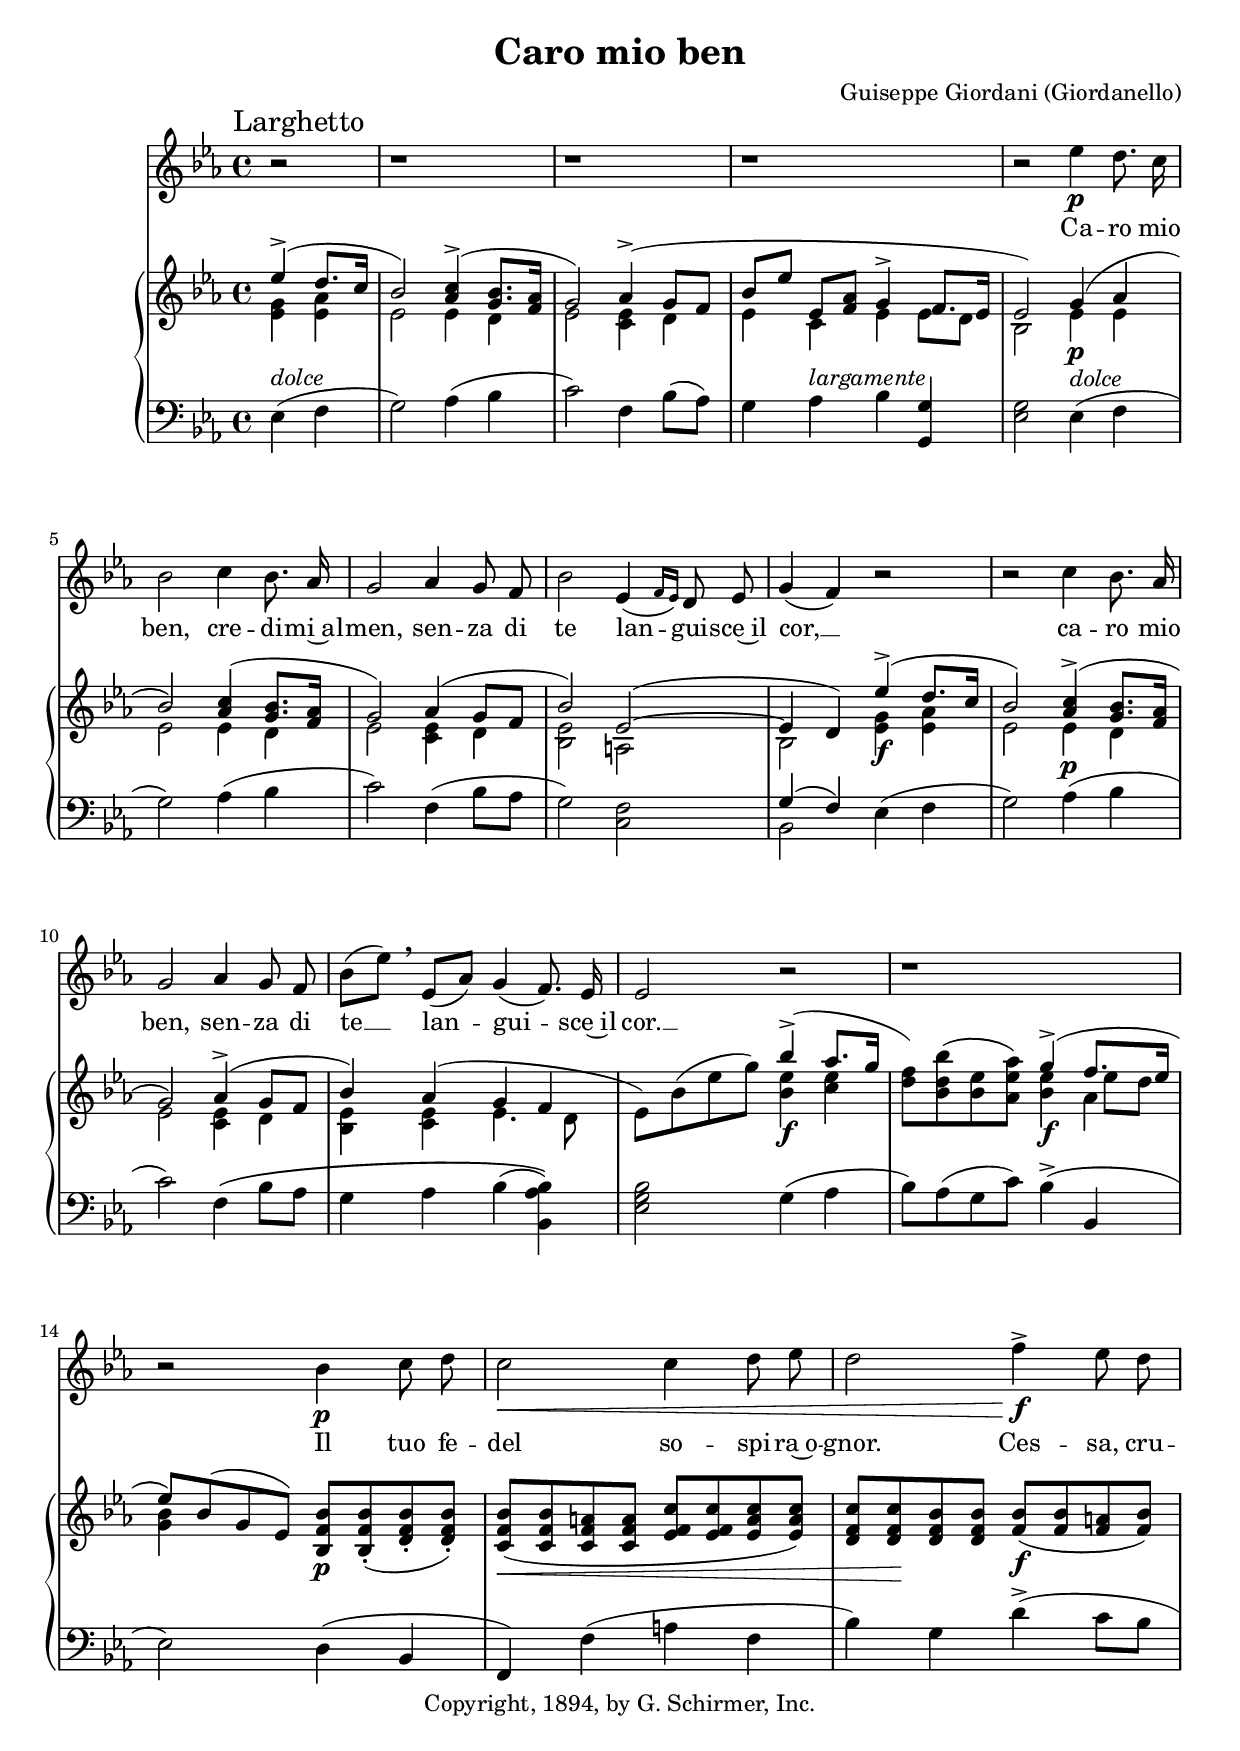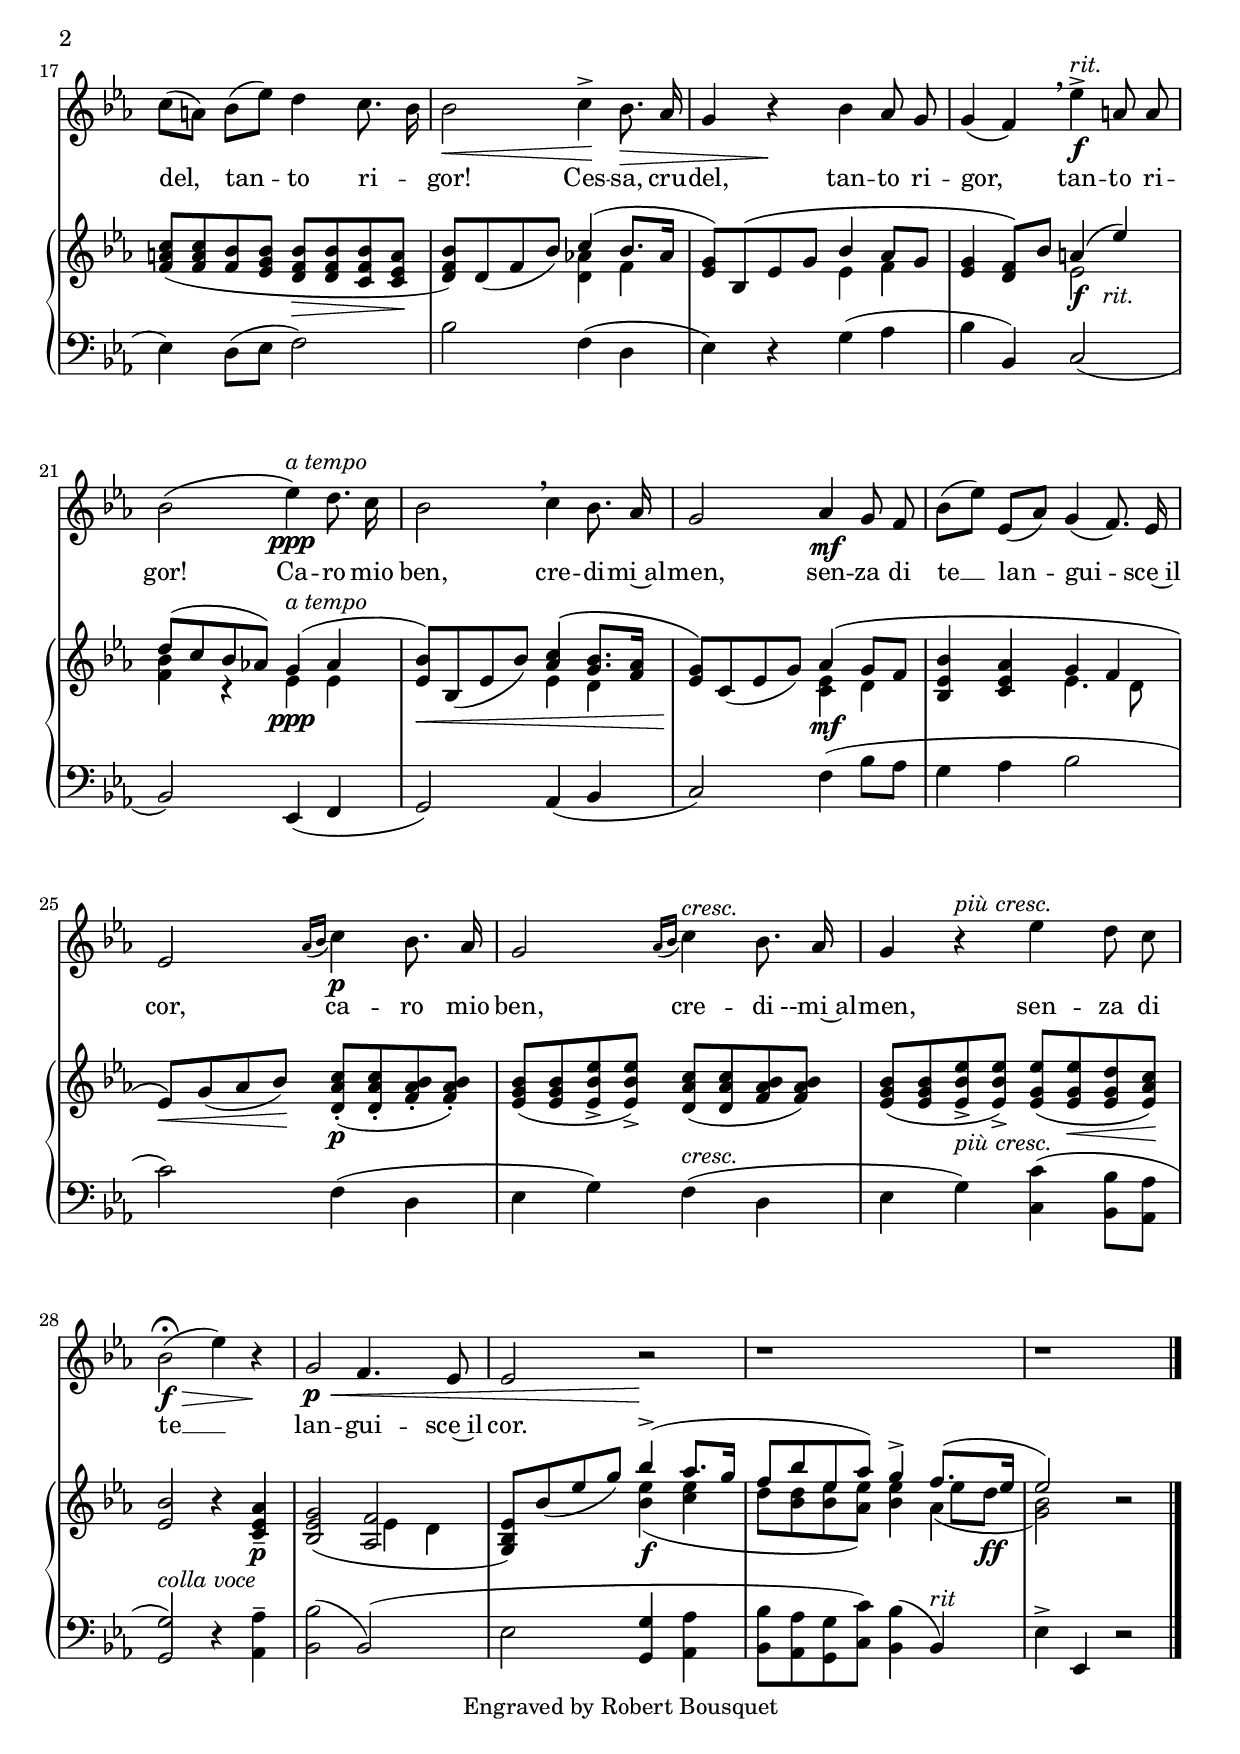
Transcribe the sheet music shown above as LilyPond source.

\version "2.16.1"
\header {
  title     = "Caro mio ben"
  composer  = "Guiseppe Giordani (Giordanello)"
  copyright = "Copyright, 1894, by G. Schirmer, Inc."
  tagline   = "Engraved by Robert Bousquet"
}

melody = \relative c'' {
  \clef treble
  \key ees \major

  \once \override Score.RehearsalMark #'break-align-symbols = #'(time-signature)
  \once \override Score.RehearsalMark #'self-alignment-X = #LEFT
  \mark "Larghetto"

  \partial 4*2 r2 |
  r1
  r
  r
  r2 ees4\p d8. c16
  bes2 c4 bes8. aes16
  g2 aes4 g8 f
  bes2 ees,4( \grace { f16[ ees]) } d8 ees
  g4( f) r2
  r2 c'4 bes8. aes16
  g2 aes4 g8 f
  bes8[( ees)] \breathe ees,[( aes)] g4( f8.) ees16
  ees2 r
  r1
  r2 bes'4\p c8 d
  c2\< c4 d8 ees
  d2 f4->\f\! ees8 d
  c8[( a)] bes[( ees)] d4 c8. bes16
  bes2\< c4->\! bes8.\> aes16
  g4 r\! bes aes8 g
  g4( f) \breathe ees'->\f ^ \markup \italic { rit. } a,8 a
  bes2\( ees4\ppp\) ^ \markup \italic { a tempo } d8. c16
  bes2 \breathe c4 bes8. aes16
  g2 aes4\mf g8 f
  bes[( ees)] ees,[( aes)] g4( f8.) ees16
  ees2 \grace { aes16([ bes] } c4)\p bes8. aes16
  g2  \grace { aes16([ bes] } c4)  ^ \markup \italic { cresc. } bes8. aes16
  g4 r  ^ \markup \italic { più cresc. } ees' d8 c
  bes2\f\>\fermata( ees4) r\!
  g,2\p\< f4. ees8
  ees2 r\!
  r1
  r \bar "|."
}

text = \lyricmode {
  Ca -- ro mio
  ben, cre -- di -- mi~al --
  men, sen -- za di
  te lan -- gui -- sce~il
  cor, __
  ca -- ro mio
  ben, sen -- za di
  te __ lan -- gui -- sce~il
  cor. __
  Il tuo fe --
  del so -- spi -- ra~o --
  gnor. Ces -- sa, cru --
  del,__ tan -- to ri -- _
  gor! Ces -- sa, cru --
  del, tan -- to ri --
  gor,__ tan -- to ri --
  gor! Ca -- ro mio
  ben, cre -- di -- mi~al --
  men, sen -- za di
  te __ lan -- gui -- sce~il
  cor, ca -- ro mio
  ben, cre -- di --mi~al --
  men, sen -- za di
  te __
  lan -- gui -- sce~il
  cor.
}

upper = \relative c'' {
  \clef treble
  \key ees \major

  \partial 4*2 << {ees4->( d8. c16} \\ {<g ees>4 <aes ees>} >> |
  << {bes2) <c aes>4->( <bes g>8. <aes f>16} \\ {ees2 ees4 d} >>
  << {g2) aes4->( g8 f} \\ {ees2 <ees c>4 d}>>
  << {bes'8[ ees] ees,[ <aes f>] g4-> f8. ees16} \\ {ees4 c ees ees8 d} >>
  << {ees2) g4( aes} \\ {bes,2 ees4\p ees} >> % TODO: slur missing
  << {bes'2) <c aes>4( <bes g>8. <aes f>16} \\ {ees2 ees4 d} >>
  << {g2) aes4( g8 f} \\ {ees2 <ees c>4 d} >>
  << {bes'2) ees,~(} \\ {<ees bes> a,} >>
  << {ees'4 d) ees'->( d8. c16} \\ {bes,2 <g' ees>4\f <aes ees>}>>
  << {bes2) <c aes>4->( <bes g>8. <aes f>16} \\ {ees2 ees4\p d} >>
  << {g2) aes4->( g8 f} \\ {ees2 <ees c>4 d} >>
  << {bes') aes( g f} \\ {<ees bes>4 <ees c> ees4. d8} >>
  << {\stemDown ees) bes'( ees g)} \\ {} >> << {bes4->( aes8. g16} \\ {<ees bes>4\f <ees c>} >>
  << {\stemDown <f d>8) <bes d, bes>( <ees, bes> <aes ees aes,>)} \\ {} >>
    << {g4->( } \\ {<ees bes>4\f} >>
    << {f8. ees16} \\ {aes,4} \\ {\stemDown \once \override NoteColumn #'force-hshift = #1.5 ees'8 d}  >>
  << {ees8) bes( g ees)} \\ {<bes' g>4} >> <bes f bes,>8\p <bes f bes,>-.( <bes f d>-. <bes f d>-.)
  <bes f c>8(\< <bes f c> <a f c> <a f c> <c f, ees> <c f, ees> <c a ees> <c a ees>)
  <c f, d>) <c f, d>\! <bes f d> <bes f d>) <bes f>\f( <bes f> <a f> <bes f>)
  <c a f>( <c a f> <bes f> <bes g ees> <bes f d>\> <bes f d> <bes f c> <a ees c>\!
  <bes f d>) d,( f bes) << {c4( bes8. aes16} \\ {<aes! d,>4 <f>}>>
  << {<g ees>8) bes,\( ees g} \\ {} >> << {bes4 aes8 g} \\ {ees4 f} >>
  << {<g ees>4 <f d>8\) bes} \\ {} >> << {a4( ees')} \\ {ees,2\f } >>
  << {d'8( c bes aes!) g4( aes} \\ {<bes f>4 r ees,\ppp  ^ \markup \italic { a tempo } ees} >>
  << {<bes' ees,>8)\< \slurDown bes,( ees bes')} \\ {} >> << {<c aes>4\( <bes g>8. <aes f>16} \\ {ees4 d} >>
  << {<g ees>8\)\! \slurDown c,( ees g)} \\ {} >> << {aes4\(\mf g8 f} \\ {<ees c>4 d} >>
  << {<bes ees bes'>4 <aes' ees c>} \\ {} >> << {g f} \\ {ees4. d8} >>
  << {ees8\)\< \slurDown g( aes bes)\!} \\ {} >> <c aes d,>-.\p( <c aes d,>-. <bes aes f>-. <bes aes f>-.)
  <bes g ees>( <bes g ees> <ees bes ees,>-> <ees bes ees,>->) <c aes d,>( <c aes d,> <bes aes f> <bes aes f>)
  <bes g ees>( <bes g ees> <ees bes ees,>-> <ees bes ees,>->) <ees, g ees'>( <ees g ees'>\< <d' g, ees> <c aes ees>)\!
  <bes ees,>2 r4 <aes ees c>\tenuto\p
  <g ees bes>2( << {<f aes,>2} \\ {\once \override NoteColumn #'force-hshift = #2 ees4 d} >>
  <ees bes g>8) bes'( ees g) << {bes4->(\f aes8. g16} \\ {<ees bes>4( <ees c>} >>
  << {f8 bes ees, aes) g4->} \\ {d8 <d bes> <ees bes> <ees aes,>) <ees bes>4} >>
    << {f8.( ees16} \\ {aes,4(} \\ {\stemDown \once \override NoteColumn #'force-hshift = #1.5 ees'8[ d\ff]} >>
  << {ees2)} \\ {<bes g>2)} >> r2 \bar "|."
}

lower = \relative c {
  \clef bass
  \key ees \major

  \partial 4*2 ees4( ^ \markup \italic { dolce } f |
  g2) aes4( bes
  c2) f,4 bes8( aes)
  g4 aes ^ \markup \italic { largamente } bes <g g,>
  <g ees>2 ees4( ^ \markup \italic { dolce } f
  g2) aes4( bes
  c2) f,4( bes8 aes
  g2) <f c>
  << {g4( f)} \\ {bes,2}>> ees4( f
  g2) aes4( bes
  c2) f,4\( bes8 aes
  g4 aes bes( <bes aes bes,>)\)
  <bes g ees>2 g4( aes
  bes8) aes( g c) bes4->( bes,
  ees2) d4( bes
  f) f'( a f
  bes) g d'->( c8 bes
  ees,4) d8( ees f2)
  bes f4( d
  ees) r g( aes
  bes bes,) c2(
    -\tweak #'self-alignment-X #-3
    -\tweak #'Y-offset #ly:self-alignment-interface::y-aligned-on-self
    -\tweak #'self-alignment-Y #-7
    ^ \markup \italic { rit. }
  bes) ees,4( f
  g2) aes4( bes
  c2) f4( bes8 aes
  g4( aes bes2
  c2) f,4( d
  ees g) f( ^ \markup \italic { cresc. } d
  ees g) ^ \markup \italic { più cresc. } <c c,>( <bes bes,>8 <aes aes,>
  <g g,>2) ^ \markup \italic { colla voce } r4 <aes aes,>\tenuto
  <bes bes,>2( bes,)(
  ees <g g,>4( <aes aes,>
  <bes bes,>8 <aes aes,> <g g,> <c c,>) <bes bes,>4( bes,) ^ \markup \italic { rit }
  ees4-> ees, r2 \bar "|."
}

\score {
  <<
    \new Voice = "mel" { \autoBeamOff \melody }
    \new Lyrics \lyricsto mel \text
    \new PianoStaff <<
      \new Staff = "upper" \upper
      \new Staff = "lower" \lower
    >>
  >>
  \layout {
    \context { \Staff \RemoveEmptyStaves }
  }
  \midi { }
}
